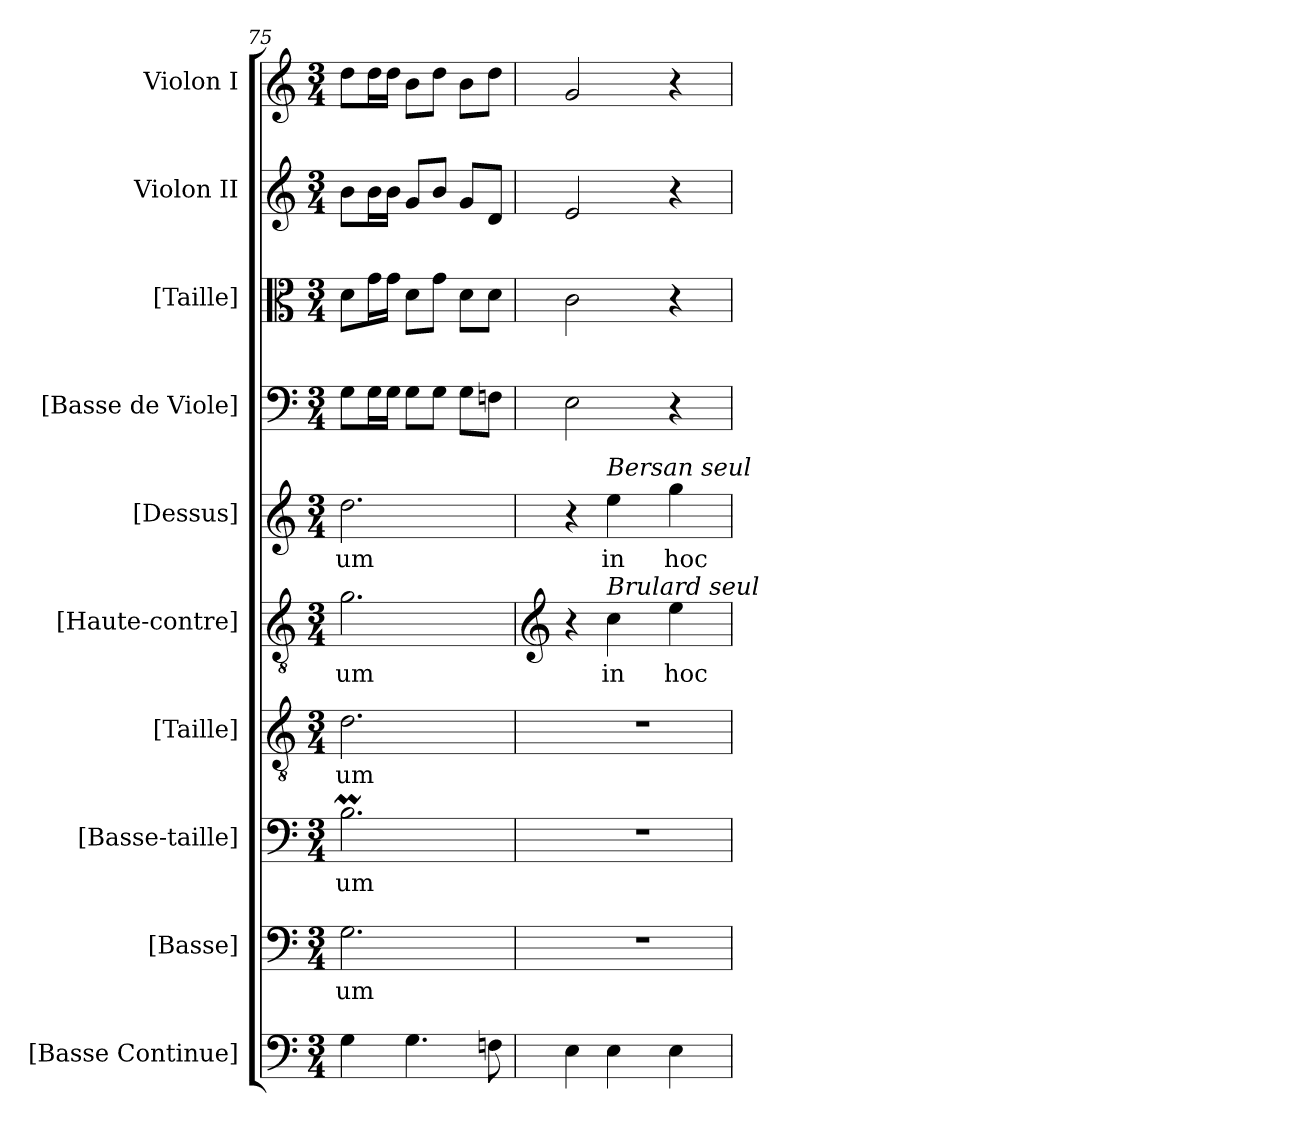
**kern	**kern	**text	**kern	**text	**kern	**text	**kern	**text	**kern	**text	**kern	**kern	**kern	**kern
*part10	*part9	*part9	*part8	*part8	*part7	*part7	*part6	*part6	*part5	*part5	*part4	*part3	*part2	*part1
*staff10	*staff9	*staff9	*staff8	*staff8	*staff7	*staff7	*staff6	*staff6	*staff5	*staff5	*staff4	*staff3	*staff2	*staff1
*I"[Basse Continue]	*I"[Basse]	*	*I"[Basse-taille]	*	*I"[Taille]	*	*I"[Haute-contre]	*	*I"[Dessus]	*	*I"[Basse de Viole]	*I"[Taille]	*I"Violon II	*I"Violon I
*I'B.c.	*I'B.	*	*I'B.t.	*	*I'T.	*	*I'H.C.	*	*I'D.	*	*	*	*I'Vln. II	*I'Vln. I
*clefF4	*clefF4	*	*clefF4	*	*clefGv2	*	*clefGv2	*	*clefG2	*	*clefF4	*clefC3	*clefG2	*clefG2
*	*	*	*	*	*ITrd7c12	*	*ITrd7c12	*	*	*	*	*	*	*
*k[]	*k[]	*	*k[]	*	*k[]	*	*k[]	*	*k[]	*	*k[]	*k[]	*k[]	*k[]
*M3/4	*M3/4	*	*M3/4	*	*M3/4	*	*M3/4	*	*M3/4	*	*M3/4	*M3/4	*M3/4	*M3/4
=75	=75	=75	=75	=75	=75	=75	=75	=75	=75	=75	=75	=75	=75	=75
!	!	!LO:LY:b:color=#000000	!	!	!	!	!	!	!	!	!	!	!	!
!	!	!	!	!LO:LY:b:color=#000000	!	!	!	!	!	!	!	!	!	!
!	!	!	!	!	!	!LO:LY:b:color=#000000	!	!	!	!	!	!	!	!
!	!	!	!	!	!	!	!	!LO:LY:b:color=#000000	!	!	!	!	!	!
!	!	!	!	!	!	!	!	!	!	!LO:LY:b:color=#000000	!	!	!	!
4Gi\	2.Gi\	-um	2.Bmi\	-um	2.Di\	-um	2.Gi\	-um	2.ddi\	-um	8Gi\L	8di\L	8bi\L	8ddi\L
.	.	.	.	.	.	.	.	.	.	.	16Gi\L	16gi\L	16bi\L	16ddi\L
.	.	.	.	.	.	.	.	.	.	.	16Gi\JJ	16gi\JJ	16bi\JJ	16ddi\JJ
4.Gi\	.	.	.	.	.	.	.	.	.	.	8Gi\L	8di\L	8gi/L	8bi\L
.	.	.	.	.	.	.	.	.	.	.	8Gi\J	8gi\J	8bi/J	8ddi\J
.	.	.	.	.	.	.	.	.	.	.	8Gi\L	8di\L	8gi/L	8bi\L
8Fni\	.	.	.	.	.	.	.	.	.	.	8Fni\J	8di\J	8di/J	8ddi\J
=76	=76	=76	=76	=76	=76	=76	=76	=76	=76	=76	=76	=76	=76	=76
*	*	*	*	*	*	*	*clefG2	*	*	*	*	*	*	*
!	!LO:N:vis=1	!	!LO:N:vis=1	!	!LO:N:vis=1	!	!	!	!	!	!	!	!	!
4Ei\	2.r	.	2.r	.	2.r	.	4r	.	4r	.	2Ei\	2ci\	2ei/	2gi/
!	!	!	!	!	!	!	!	!LO:LY:b:color=#000000	!	!	!	!	!	!
!	!	!	!	!	!	!	!	!	!LO:TX:a:i:t=Bersan seul	!	!	!	!	!
!	!	!	!	!	!	!	!LO:TX:a:i:t=Brulard seul	!	!	!	!	!	!	!
!	!	!	!	!	!	!	!	!	!	!LO:LY:b:color=#000000	!	!	!	!
4Ei\	.	.	.	.	.	.	4ci\	in	4eei\	in	.	.	.	.
!	!	!	!	!	!	!	!	!LO:LY:b:color=#000000	!	!	!	!	!	!
!	!	!	!	!	!	!	!	!	!	!LO:LY:b:color=#000000	!	!	!	!
4Ei\	.	.	.	.	.	.	4ei\	hoc	4ggi\	hoc	4r	4r	4r	4r
=	=	=	=	=	=	=	=	=	=	=	=	=	=	=
*-	*-	*-	*-	*-	*-	*-	*-	*-	*-	*-	*-	*-	*-	*-
